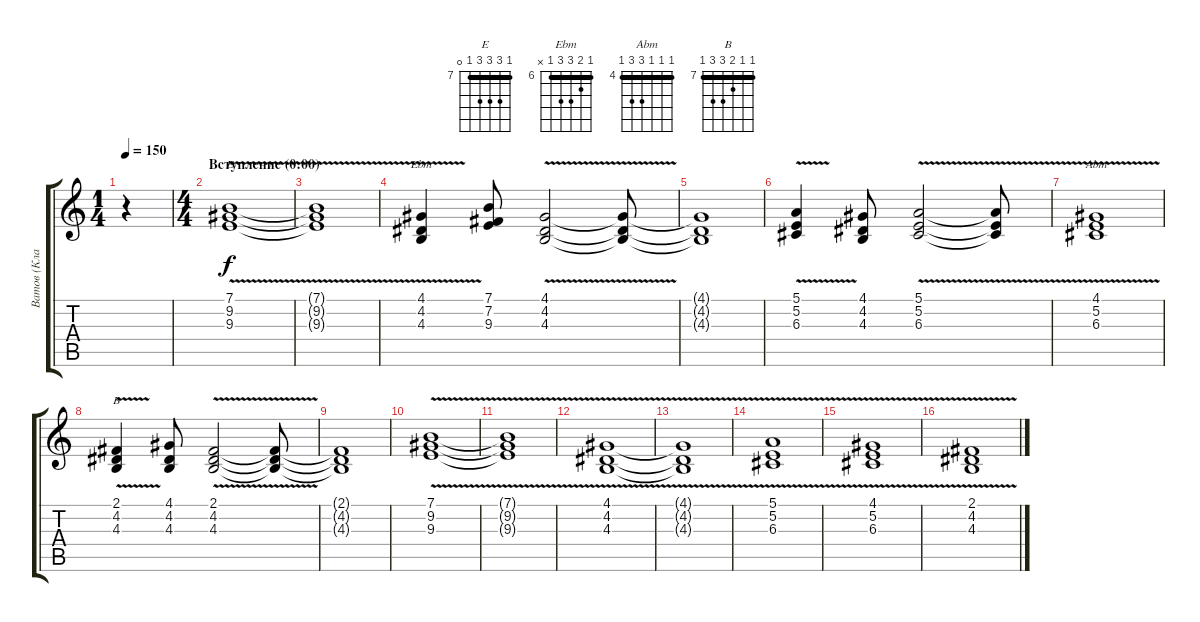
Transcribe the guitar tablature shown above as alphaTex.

\track ("Ватов (Клавишные)" "Ватов (Кла") {instrument drawbarorgan}
\staff {score tabs}
\tuning (E4 B3 G3 D3 A2 E2) {hide}
\chord ("E" 7 9 9 9 7 0) {firstfret 7 barre 7}
\chord ("Ebm" 6 7 8 8 6 x) {firstfret 6 barre 6}
\chord ("Abm" 4 4 4 6 6 4) {firstfret 4 barre 4}
\chord ("B" 7 7 8 9 9 7) {firstfret 7 barre 7}
\ts (1 4)
\tempo 150
\clef g2
\ks c
r.4{dy f instrument drawbarorgan} |
\ts (4 4)
\section ("" "Вступление (0:00)")
(7.1{v} 9.2{v} 9.3{v}).1{ch "E"} |
(7.1{t} 9.2{t} 9.3{t}).1 |
(4.1{v} 4.2{v} 4.3{v}).4{ch "Ebm"} (7.1 7.2 9.3).8 (4.1{v} 4.2{v} 4.3{v}).2 (4.1{t} 4.2{t} 4.3{t}).8 |
(4.1{t} 4.2{t} 4.3{t}).1 |
(5.1{v} 5.2{v} 6.3{v}).4 (4.1 4.2 4.3).8 (5.1{v} 5.2{v} 6.3{v}).2 (5.1{t} 5.2{t} 6.3{t}).8 |
(4.1{v} 5.2{v} 6.3{v}).1{ch "Abm"} |
(2.1{v} 4.2{v} 4.3{v}).4{ch "B"} (4.1 4.2 4.3).8 (2.1{v} 4.2{v} 4.3{v}).2 (2.1{t} 4.2{t} 4.3{t}).8 |
(2.1{t} 4.2{t} 4.3{t}).1 |
(7.1{v} 9.2{v} 9.3{v}).1 |
(7.1{t} 9.2{t} 9.3{t}).1 |
(4.1{v} 4.2{v} 4.3{v}).1 |
(4.1{t} 4.2{t} 4.3{t}).1 |
(5.1{v} 5.2{v} 6.3{v}).1 |
(4.1{v} 5.2{v} 6.3{v}).1 |
(2.1{v} 4.2{v} 4.3{v}).1
